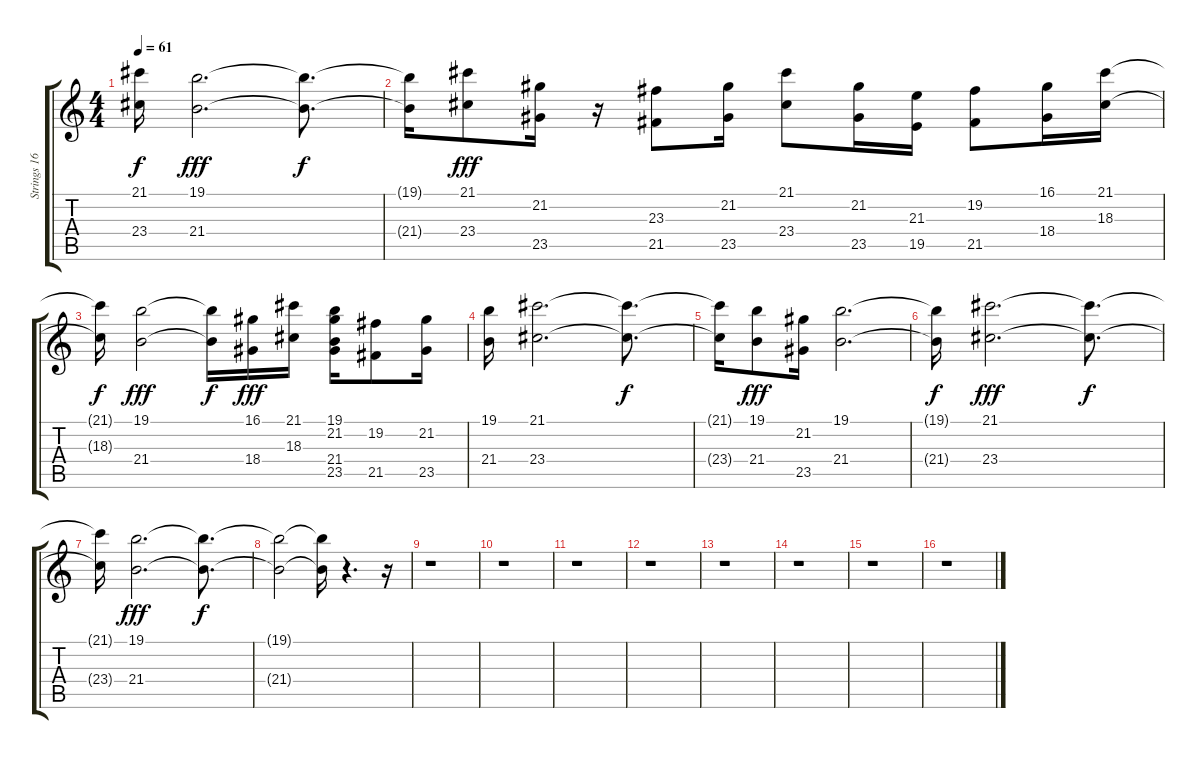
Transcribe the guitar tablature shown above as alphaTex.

\track ("Strings 16" "Strings 16") {instrument stringensemble2}
\staff {score tabs}
\tuning (E4 B3 G3 D3 A2 E2) {hide}
\ts (4 4)
\tempo 61
\clef g2
\ks c
(21.1{t} 23.4{t}).16{dy f} (19.1 21.4).2{d dy fff} (19.1{t} 21.4{t}).8{d dy f} |
(19.1{t} 21.4{t}).16 (21.1 23.4).8{dy fff} (21.2 23.5).16 r.16 (23.3 21.5).8 (21.2 23.5).16 (21.1 23.4).8 (21.2 23.5).16 (21.3 19.5).16 (19.2 21.5).8 (16.1 18.4).16 (21.1 18.3).16 |
(21.1{t} 18.3{t}).16{dy f} (19.1 21.4).2{dy fff} (19.1{t} 21.4{t}).16{dy f} (16.1 18.4).16{dy fff} (21.1 18.3).16 (19.1 21.2 21.4 23.5).16 (19.2 21.5).8 (21.2 23.5).16 |
(19.1 21.4).16 (21.1 23.4).2{d} (21.1{t} 23.4{t}).8{d dy f} |
(21.1{t} 23.4{t}).16 (19.1 21.4).8{dy fff} (21.2 23.5).16 (19.1 21.4).2{d} |
(19.1{t} 21.4{t}).16{dy f} (21.1 23.4).2{d dy fff} (21.1{t} 23.4{t}).8{d dy f} |
(21.1{t} 23.4{t}).16 (19.1 21.4).2{d dy fff} (19.1{t} 21.4{t}).8{d dy f} |
(19.1{t} 21.4{t}).2 (19.1{t} 21.4{t}).16 r.4{d} r.16 |
r.1 |
r.1 |
r.1 |
r.1 |
r.1 |
r.1 |
r.1 |
r.1
